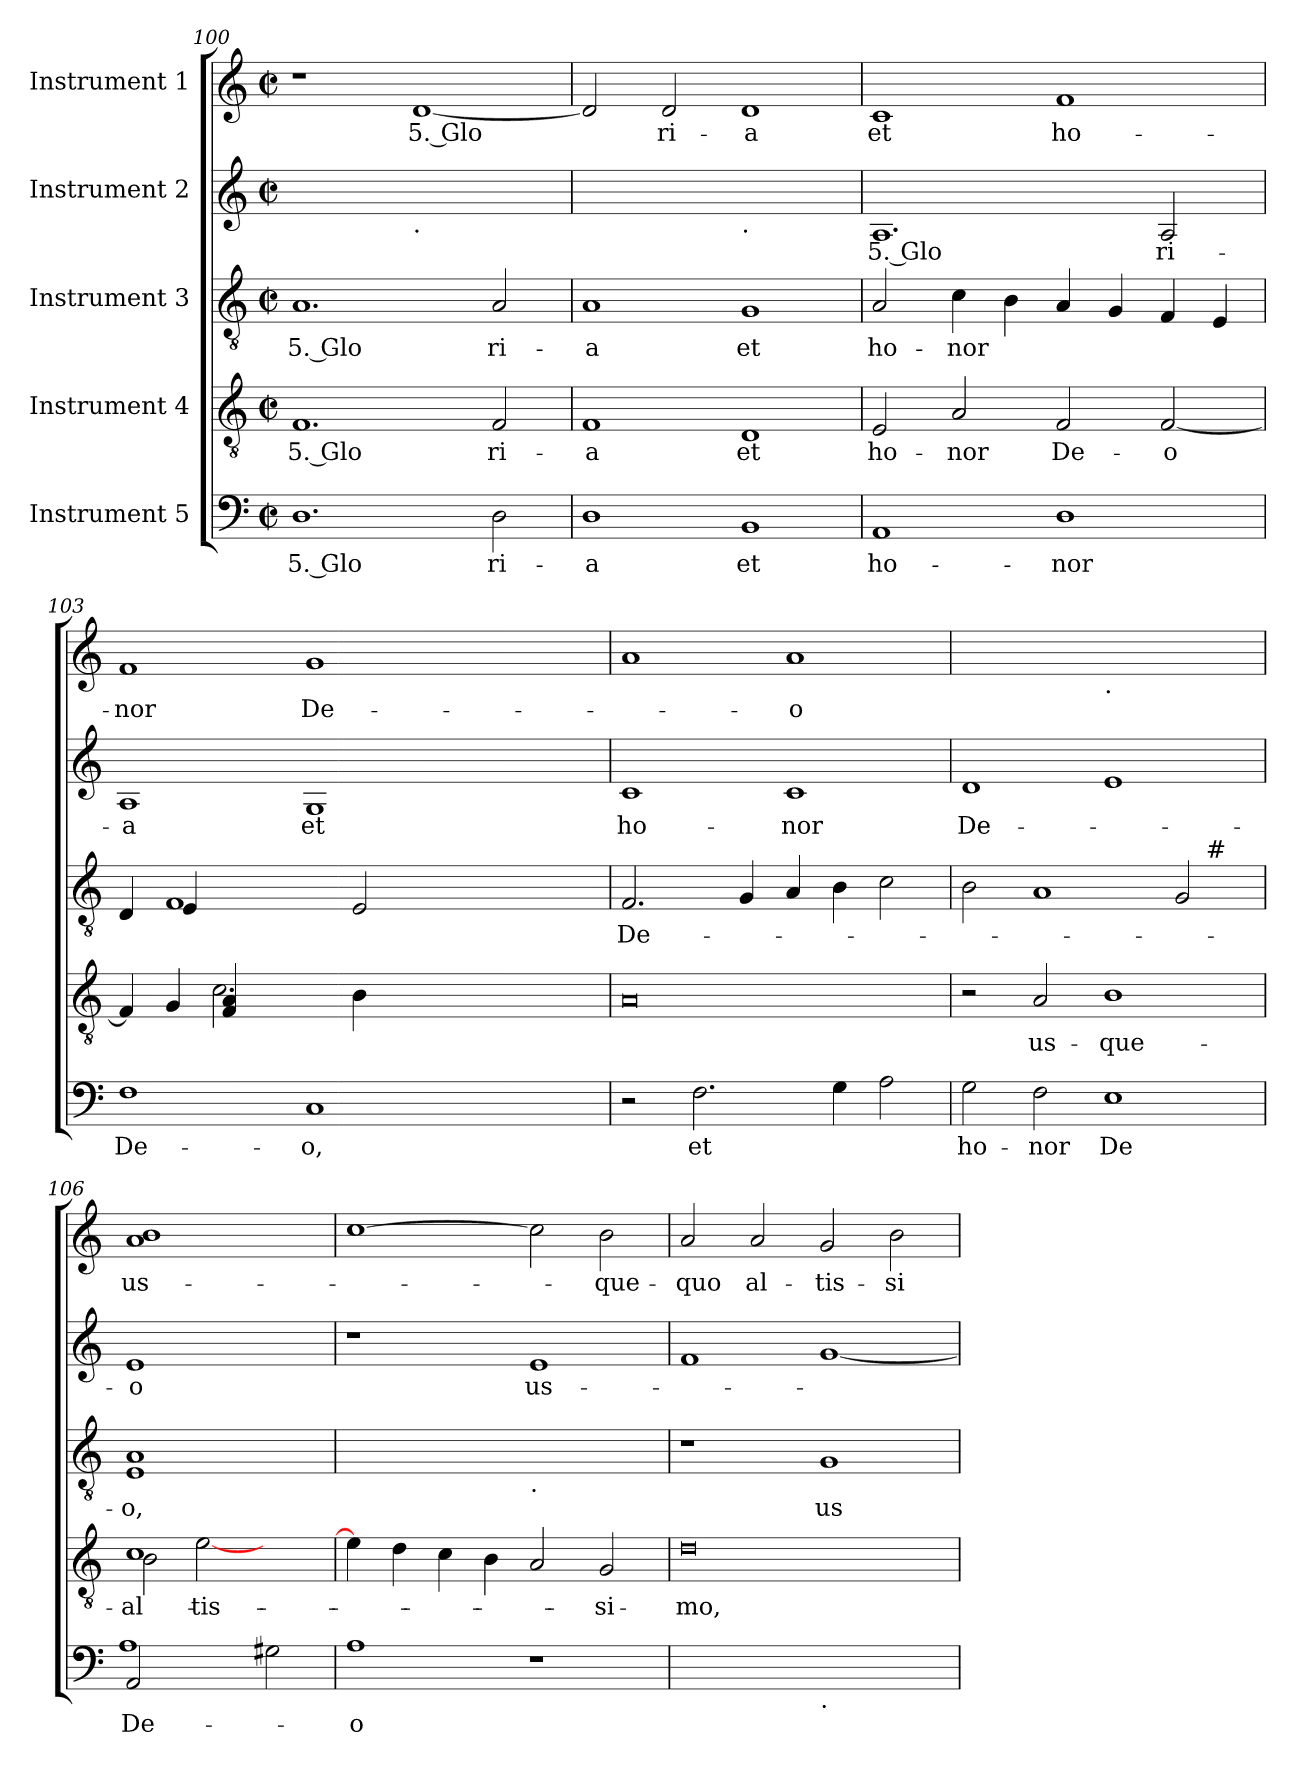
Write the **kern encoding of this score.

**kern	**text	**kern	**text	**kern	**text	**kern	**text	**kern	**text
*part5	*part5	*part4	*part4	*part3	*part3	*part2	*part2	*part1	*part1
*staff5	*staff5	*staff4	*staff4	*staff3	*staff3	*staff2	*staff2	*staff1	*staff1
*I"Instrument 5	*	*I"Instrument 4	*	*I"Instrument 3	*	*I"Instrument 2	*	*I"Instrument 1	*
!!LO:LB:g=z
*clefF4	*	*clefGv2	*	*clefGv2	*	*clefG2	*	*clefG2	*
*k[]	*	*k[]	*	*k[]	*	*k[]	*	*k[]	*
*M2/2	*	*M2/2	*	*M2/2	*	*M2/2	*	*M2/2	*
*met(c|)	*	*met(c|)	*	*met(c|)	*	*met(c|)	*	*met(c|)	*
=100	=100	=100	=100	=100	=100	=100	=100	=100	=100
!	!LO:LY:b	!	!LO:LY:b	!	!LO:LY:b	!	!	!	!
1.D	5. Glo	1.F	5. Glo	1.A	5. Glo	1ryy	.	1r	.
!	!	!	!	!	!	!LO:TX:b:t=.	!	!	!
!	!	!	!	!	!	!	!	!	!LO:LY:b
.	.	.	.	.	.	1ryy	.	[<1d	5. Glo
!	!LO:LY:b	!	!LO:LY:b	!	!LO:LY:b	!	!	!	!
2D\	-ri-	2F/	-ri-	2A/	-ri-	.	.	.	.
=101	=101	=101	=101	=101	=101	=101	=101	=101	=101
!	!LO:LY:b	!	!LO:LY:b	!	!LO:LY:b	!	!	!	!
1D	-a	1F	-a	1A	-a	1ryy	.	2d/]	.
!	!	!	!	!	!	!	!	!	!LO:LY:b
.	.	.	.	.	.	.	.	2d/	-ri-
!	!	!	!	!	!	!LO:TX:b:t=.	!	!	!
!	!LO:LY:b	!	!LO:LY:b	!	!LO:LY:b	!	!	!	!LO:LY:b
1BB	et	1D	et	1G	et	1ryy	.	1d	-a
=102	=102	=102	=102	=102	=102	=102	=102	=102	=102
!	!LO:LY:b	!	!LO:LY:b	!	!LO:LY:b	!	!LO:LY:b	!	!LO:LY:b
1AA	ho-	2E/	ho-	2A/	ho-	1.A	5. Glo	1c	et
!	!	!	!LO:LY:b	!	!LO:LY:b	!	!	!	!
.	.	2A/	-nor	4c\	-nor	.	.	.	.
.	.	.	.	4B\	.	.	.	.	.
!	!LO:LY:b	!	!LO:LY:b	!	!	!	!	!	!LO:LY:b
1D	-nor	2F/	De-	4A/	.	.	.	1f	ho-
.	.	.	.	4G/	.	.	.	.	.
!	!	!	!LO:LY:b	!	!	!	!LO:LY:b	!	!
.	.	[<2F/	-o	4F/	.	2A/	-ri-	.	.
.	.	.	.	4E/	.	.	.	.	.
=103	=103	=103	=103	=103	=103	=103	=103	=103	=103
!	!LO:LY:b	!	!	!	!	!	!LO:LY:b	!	!LO:LY:b
*	*	*^	*	*^	*	*	*	*	*
1F	De-	4F/]	2ryy	.	4D/	4ryy	.	1A	-a	1f	-nor
.	.	4G/	.	.	1F	4E/	.	.	.	.	.
.	.	2.c\	4F/ 4A/	.	.	1ryy	.	.	.	.	.
.	.	.	4ryy	.	.	.	.	.	.	.	.
!	!LO:LY:b	!	!	!	!	!	!	!	!LO:LY:b	!	!LO:LY:b
1C	-o,	.	1..ryy	.	.	.	.	1G	et	1g	De-
.	.	4B\	.	.	2E/	.	.	.	.	.	.
.	.	1ryy	.	.	.	1ryy	.	.	.	.	.
.	.	.	.	.	1ryy	.	.	.	.	.	.
2.ryy	.	.	.	.	.	.	.	2.ryy	.	2.ryy	.
.	.	4ryy	.	.	.	4ryy	.	.	.	.	.
*	*	*v	*v	*	*	*	*	*	*	*	*
=104	=104	=104	=104	=104	=104	=104	=104	=104	=104	=104
!	!	!	!	!	!	!LO:LY:b	!	!LO:LY:b	!	!
*	*	*	*	*v	*v	*	*	*	*	*
2r	.	0A	.	2.F/	De-	1c	ho-	1a	.
!	!LO:LY:b	!	!	!	!	!	!	!	!
2.F\	et	.	.	.	.	.	.	.	.
.	.	.	.	4G/	.	.	.	.	.
!	!	!	!	!	!	!	!LO:LY:b	!	!LO:LY:b
.	.	.	.	4A/	.	1c	-nor	1a	-o
4G\	.	.	.	4B\	.	.	.	.	.
2A\	.	.	.	2c\	.	.	.	.	.
=105	=105	=105	=105	=105	=105	=105	=105	=105	=105
!	!LO:LY:b	!	!	!	!	!	!LO:LY:b	!	!
*	*	*	*	*^	*	*	*	*	*
2G\	ho-	2r	.	2B\	1ryy	.	1d	De-	1ryy	.
!	!LO:LY:b	!	!LO:LY:b	!	!	!	!	!	!	!
2F\	-nor	2A/	us-	1A	.	.	.	.	.	.
!	!	!	!	!	!	!	!	!	!LO:TX:b:t=.	!
!	!LO:LY:b	!	!LO:LY:b	!	!	!	!	!	!	!
1E	De	1B	-que-	.	2ryy	.	1e	.	1ryy	.
.	.	.	.	2G/	8ryy	.	.	.	.	.
!	!	!	!	!	!LO:TX:a:t=#	!	!	!	!	!
.	.	.	.	.	4.ryy	.	.	.	.	.
!!LO:PB:g=z
=106	=106	=106	=106	=106	=106	=106	=106	=106	=106	=106
!	!LO:LY:b	!	!	!	!	!	!	!	!	!
*^	*	*	*	*	*	*	*	*	*	*
!	!	!LO:LY:b	!	!LO:LY:b	!	!	!	!	!	!	!
*	*	*	*^	*	*	*	*	*	*	*	*
!	!	!	!	!	!LO:LY:b	!	!	!LO:LY:b	!	!LO:LY:b	!	!LO:LY:b
*	*	*	*	*	*	*v	*v	*	*	*	*	*
2AA/	1A	De-	1c	2B\	al-	1E 1A	-o,	1e	-o	1a 1b	us-
!	!	!	!	!	!LO:LY:b	!	!	!	!	!	!
2ryy	.	.	.	[>2e\	-tis-	.	.	.	.	.	.
2ryy	2G#X\	.	2ryy	2ryy	.	2ryy	.	2ryy	.	2ryy	.
=107	=107	=107	=107	=107	=107	=107	=107	=107	=107	=107	=107
!	!	!LO:LY:b	!	!	!	!	!	!	!	!	!
*v	*v	*	*	*	*	*	*	*	*	*	*
1A	-o	1ryy	4e\]	.	1ryy	.	1r	.	[>1cc	.
.	.	.	4d\	.	.	.	.	.	.	.
.	.	.	4c\	.	.	.	.	.	.	.
.	.	.	4B\	.	.	.	.	.	.	.
!	!	!	!	!	!LO:TX:b:t=.	!	!	!	!	!
!	!	!	!	!	!	!	!	!LO:LY:b	!	!
1r	.	1ryy	2A/	.	1ryy	.	1e	us-	2cc\]	.
!	!	!	!	!LO:LY:b	!	!	!	!	!	!LO:LY:b
.	.	.	2G/	-si-	.	.	.	.	2b\	-que-
=108	=108	=108	=108	=108	=108	=108	=108	=108	=108	=108
!	!	!	!	!LO:LY:b	!	!	!	!	!	!LO:LY:b
*	*	*v	*v	*	*	*	*	*	*	*
1ryy	.	0d	-mo,	1r	.	1f	.	2a/	-quo
!	!	!	!	!	!	!	!	!	!LO:LY:b
.	.	.	.	.	.	.	.	2a/	al-
!LO:TX:b:t=.	!	!	!	!	!	!	!	!	!
!	!	!	!	!	!LO:LY:b	!	!	!	!LO:LY:b
1ryy	.	.	.	1G	us-	[<1g	.	2g/	-tis-
!	!	!	!	!	!	!	!	!	!LO:LY:b
.	.	.	.	.	.	.	.	2b\	-si-
=	=	=	=	=	=	=	=	=	=
*-	*-	*-	*-	*-	*-	*-	*-	*-	*-
